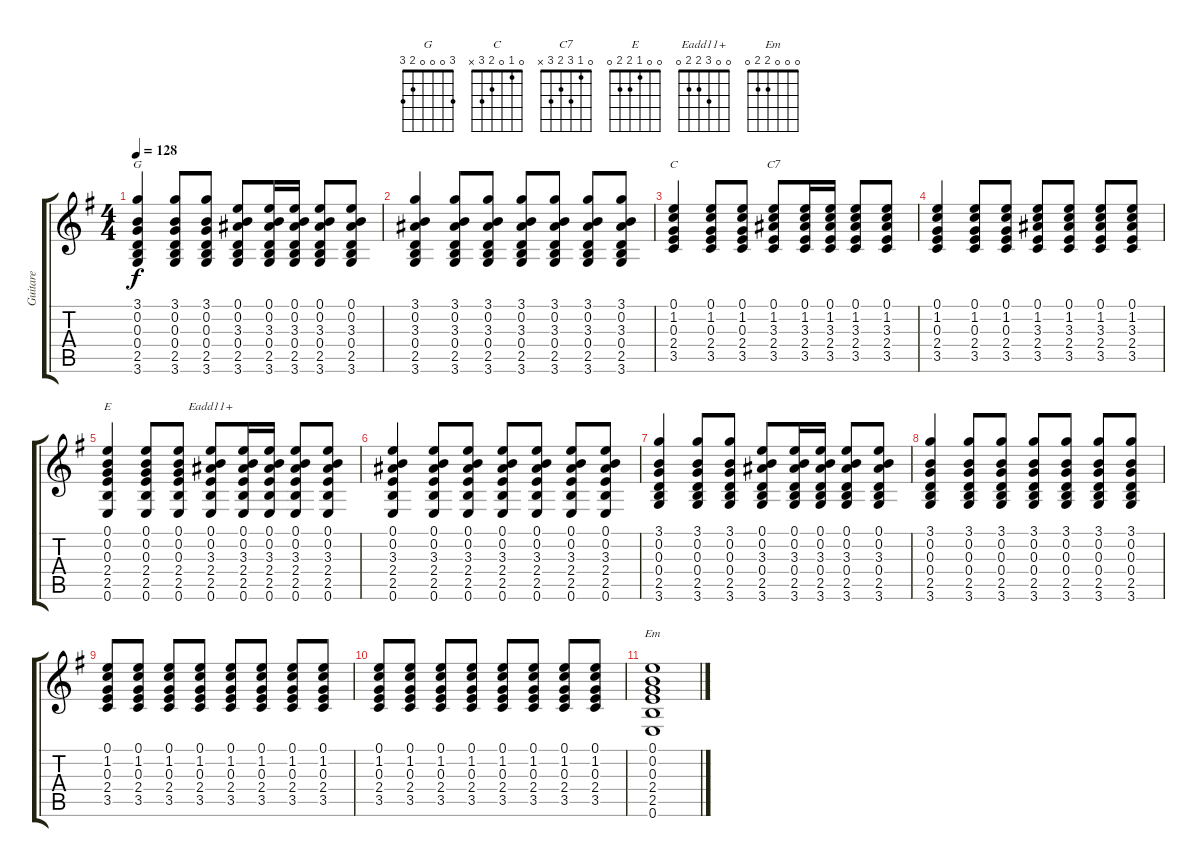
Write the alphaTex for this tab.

\track ("Guitare" "Guitare") {instrument acousticguitarsteel}
\staff {score tabs}
\tuning (E4 B3 G3 D3 A2 E2) {hide}
\chord ("G" 3 0 0 0 2 3)
\chord ("C" 0 1 0 2 3 x)
\chord ("C7" 0 1 3 2 3 x)
\chord ("E" 0 0 1 2 2 0)
\chord ("Eadd11+" 0 0 3 2 2 0)
\chord ("Em" 0 0 0 2 2 0)
\ts (4 4)
\tempo 128
\clef g2
\ks g
(3.1 0.2 0.3 0.4 2.5 3.6).4{ch "G" dy f} (3.1 0.2 0.3 0.4 2.5 3.6).8 (3.1 0.2 0.3 0.4 2.5 3.6).8 (0.1 0.2 3.3 0.4 2.5 3.6).8 (0.1 0.2 3.3 0.4 2.5 3.6).16 (0.1 0.2 3.3 0.4 2.5 3.6).16 (0.1 0.2 3.3 0.4 2.5 3.6).8 (0.1 0.2 3.3 0.4 2.5 3.6).8 |
(3.1 0.2 3.3 0.4 2.5 3.6).4 (3.1 0.2 3.3 0.4 2.5 3.6).8 (3.1 0.2 3.3 0.4 2.5 3.6).8 (3.1 0.2 3.3 0.4 2.5 3.6).8 (3.1 0.2 3.3 0.4 2.5 3.6).8 (3.1 0.2 3.3 0.4 2.5 3.6).8 (3.1 0.2 3.3 0.4 2.5 3.6).8 |
(0.1 1.2 0.3 2.4 3.5).4{ch "C"} (0.1 1.2 0.3 2.4 3.5).8 (0.1 1.2 0.3 2.4 3.5).8 (0.1 1.2 3.3 2.4 3.5).8{ch "C7"} (0.1 1.2 3.3 2.4 3.5).16 (0.1 1.2 3.3 2.4 3.5).16 (0.1 1.2 3.3 2.4 3.5).8 (0.1 1.2 3.3 2.4 3.5).8 |
(0.1 1.2 0.3 2.4 3.5).4 (0.1 1.2 0.3 2.4 3.5).8 (0.1 1.2 0.3 2.4 3.5).8 (0.1 1.2 3.3 2.4 3.5).8 (0.1 1.2 3.3 2.4 3.5).8 (0.1 1.2 3.3 2.4 3.5).8 (0.1 1.2 3.3 2.4 3.5).8 |
(0.1 0.2 0.3 2.4 2.5 0.6).4{ch "E"} (0.1 0.2 0.3 2.4 2.5 0.6).8 (0.1 0.2 0.3 2.4 2.5 0.6).8 (0.1 0.2 3.3 2.4 2.5 0.6).8{ch "Eadd11+"} (0.1 0.2 3.3 2.4 2.5 0.6).16 (0.1 0.2 3.3 2.4 2.5 0.6).16 (0.1 0.2 3.3 2.4 2.5 0.6).8 (0.1 0.2 3.3 2.4 2.5 0.6).8 |
(0.1 0.2 3.3 2.4 2.5 0.6).4 (0.1 0.2 3.3 2.4 2.5 0.6).8 (0.1 0.2 3.3 2.4 2.5 0.6).8 (0.1 0.2 3.3 2.4 2.5 0.6).8 (0.1 0.2 3.3 2.4 2.5 0.6).8 (0.1 0.2 3.3 2.4 2.5 0.6).8 (0.1 0.2 3.3 2.4 2.5 0.6).8 |
(3.1 0.2 0.3 0.4 2.5 3.6).4 (3.1 0.2 0.3 0.4 2.5 3.6).8 (3.1 0.2 0.3 0.4 2.5 3.6).8 (0.1 0.2 3.3 0.4 2.5 3.6).8 (0.1 0.2 3.3 0.4 2.5 3.6).16 (0.1 0.2 3.3 0.4 2.5 3.6).16 (0.1 0.2 3.3 0.4 2.5 3.6).8 (0.1 0.2 3.3 0.4 2.5 3.6).8 |
(3.1 0.2 0.3 0.4 2.5 3.6).4 (3.1 0.2 0.3 0.4 2.5 3.6).8 (3.1 0.2 0.3 0.4 2.5 3.6).8 (3.1 0.2 0.3 0.4 2.5 3.6).8 (3.1 0.2 0.3 0.4 2.5 3.6).8 (3.1 0.2 0.3 0.4 2.5 3.6).8 (3.1 0.2 0.3 0.4 2.5 3.6).8 |
(0.1 1.2 0.3 2.4 3.5).8 (0.1 1.2 0.3 2.4 3.5).8 (0.1 1.2 0.3 2.4 3.5).8 (0.1 1.2 0.3 2.4 3.5).8 (0.1 1.2 0.3 2.4 3.5).8 (0.1 1.2 0.3 2.4 3.5).8 (0.1 1.2 0.3 2.4 3.5).8 (0.1 1.2 0.3 2.4 3.5).8 |
(0.1 1.2 0.3 2.4 3.5).8 (0.1 1.2 0.3 2.4 3.5).8 (0.1 1.2 0.3 2.4 3.5).8 (0.1 1.2 0.3 2.4 3.5).8 (0.1 1.2 0.3 2.4 3.5).8 (0.1 1.2 0.3 2.4 3.5).8 (0.1 1.2 0.3 2.4 3.5).8 (0.1 1.2 0.3 2.4 3.5).8 |
(0.1 0.2 0.3 2.4 2.5 0.6).1{ch "Em"}
